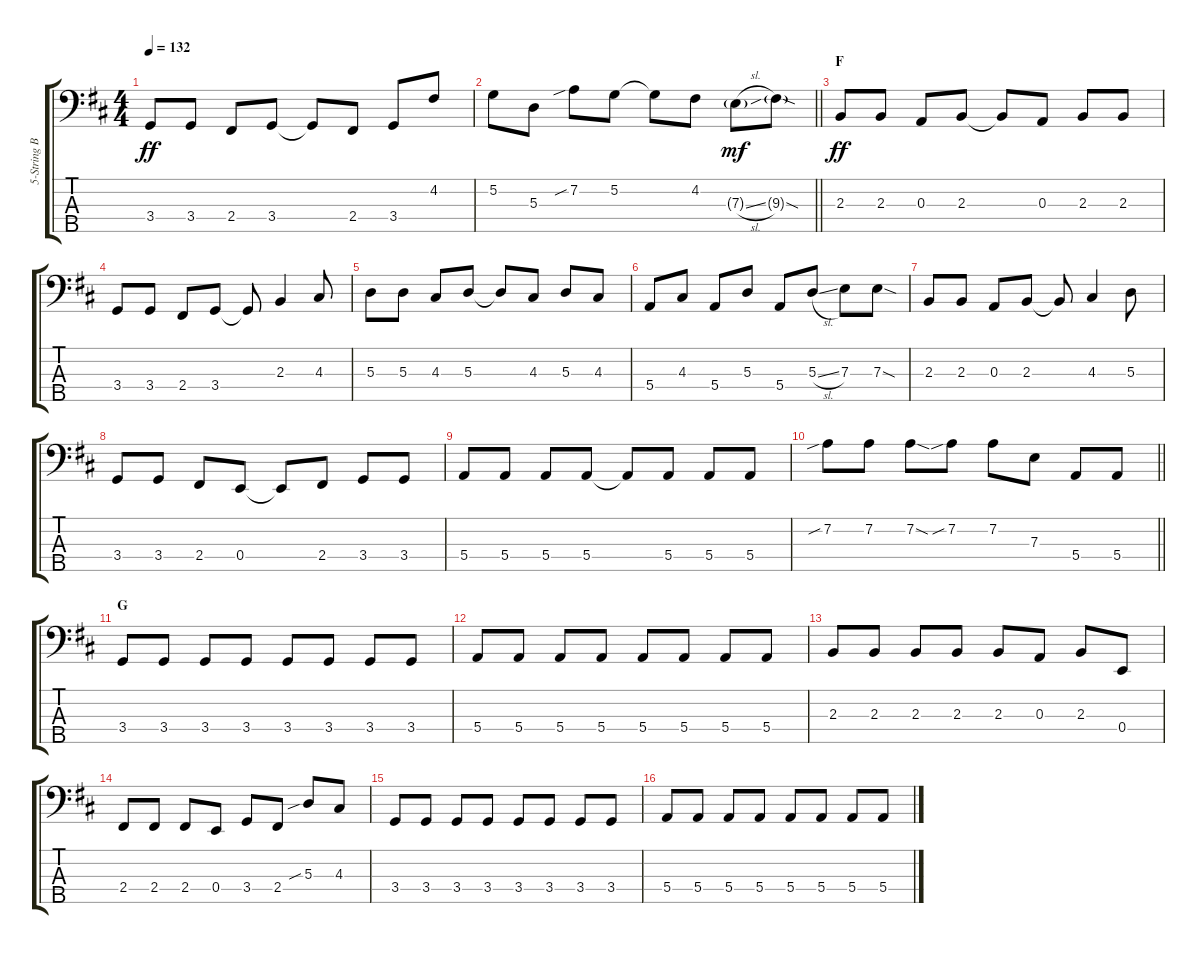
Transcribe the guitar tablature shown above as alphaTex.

\track ("5-String Bass" "5-String B") {instrument electricbasspick}
\staff {score tabs}
\tuning (G2 D2 A1 E1 B0) {hide}
\ts (4 4)
\tempo 132
\clef f4
\ks d
3.4.8{dy ff} 3.4.8 2.4.8 3.4.8 3.4{t}.8 2.4.8 3.4.8 4.2.8 |
\barLineRight lightlight
5.2.8 5.3.8 7.2{sib}.8 5.2.8 5.2{t}.8 4.2.8 7.3{sl g}.8{dy mf} 9.3{sod g}.8 |
\section ("" "F")
2.3.8{dy ff} 2.3.8 0.3.8 2.3.8 2.3{t}.8 0.3.8 2.3.8 2.3.8 |
3.4.8 3.4.8 2.4.8 3.4.8 3.4{t}.8 2.3.4 4.3.8 |
5.3.8 5.3.8 4.3.8 5.3.8 5.3{t}.8 4.3.8 5.3.8 4.3.8 |
5.4.8 4.3.8 5.4.8 5.3.8 5.4.8 5.3{sl}.8 7.3.8 7.3{sod}.8 |
2.3.8 2.3.8 0.3.8 2.3.8 2.3{t}.8 4.3.4 5.3.8 |
3.4.8 3.4.8 2.4.8 0.4.8 0.4{t}.8 2.4.8 3.4.8 3.4.8 |
5.4.8 5.4.8 5.4.8 5.4.8 5.4{t}.8 5.4.8 5.4.8 5.4.8 |
\barLineRight lightlight
7.2{sib}.8 7.2.8 7.2{sod}.8 7.2{sib}.8 7.2.8 7.3.8 5.4.8 5.4.8 |
\section ("" "G")
3.4.8 3.4.8 3.4.8 3.4.8 3.4.8 3.4.8 3.4.8 3.4.8 |
5.4.8 5.4.8 5.4.8 5.4.8 5.4.8 5.4.8 5.4.8 5.4.8 |
2.3.8 2.3.8 2.3.8 2.3.8 2.3.8 0.3.8 2.3.8 0.4.8 |
2.4.8 2.4.8 2.4.8 0.4.8 3.4.8 2.4.8 5.3{sib}.8 4.3.8 |
3.4.8 3.4.8 3.4.8 3.4.8 3.4.8 3.4.8 3.4.8 3.4.8 |
5.4.8 5.4.8 5.4.8 5.4.8 5.4.8 5.4.8 5.4.8 5.4.8
